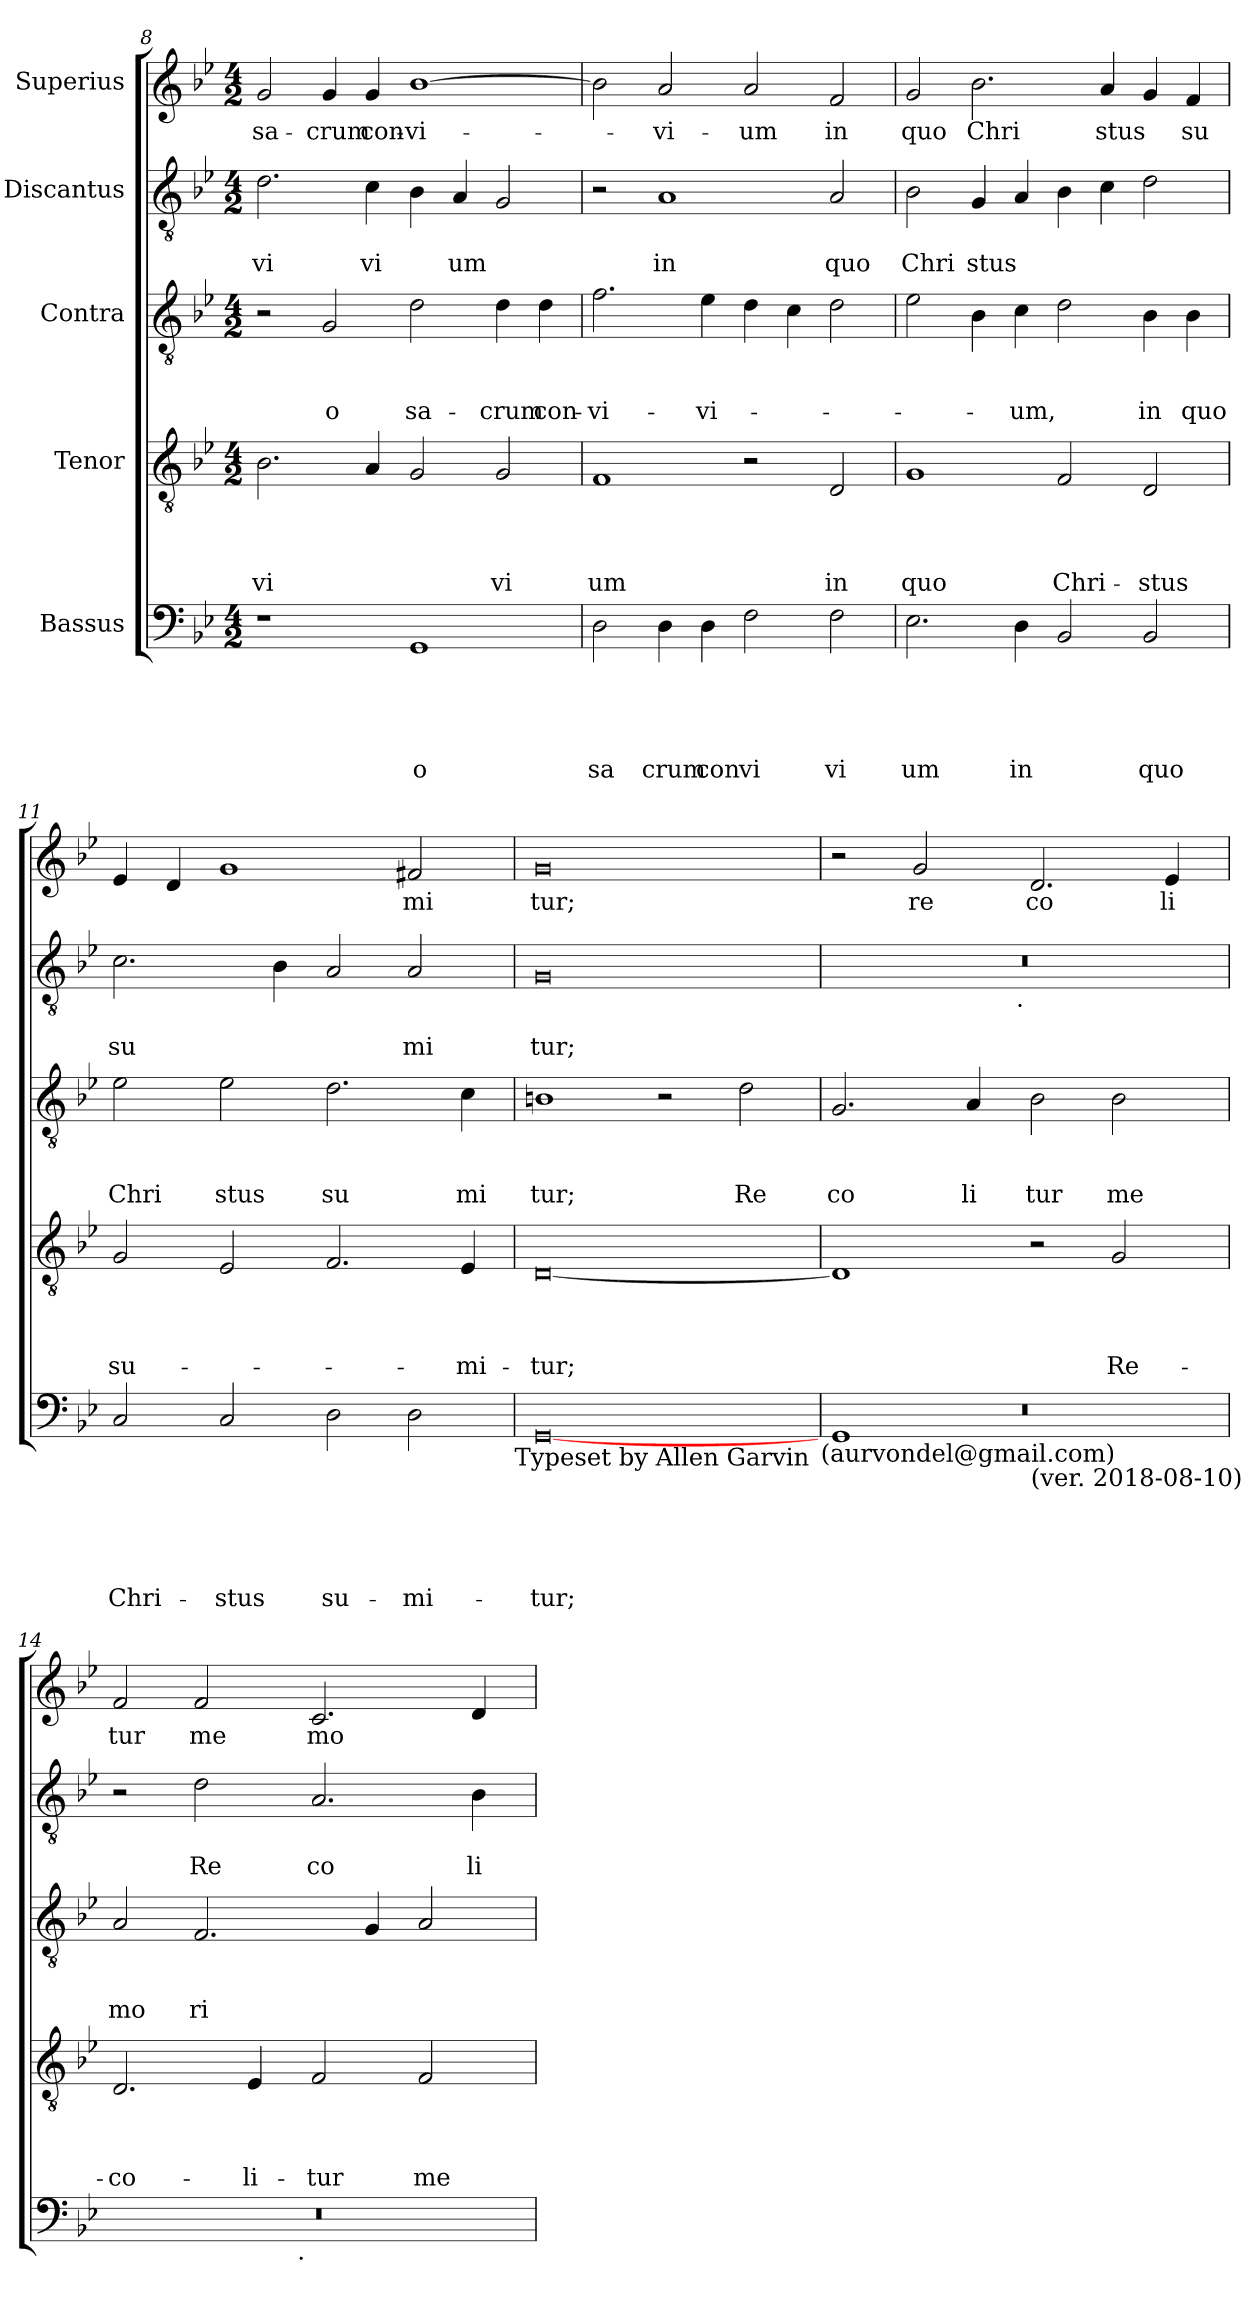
**kern	**text	**text	**text	**text	**text	**kern	**text	**text	**text	**text	**kern	**text	**text	**text	**kern	**text	**text	**kern	**text
*part5	*part5	*part5	*part5	*part5	*part5	*part4	*part4	*part4	*part4	*part4	*part3	*part3	*part3	*part3	*part2	*part2	*part2	*part1	*part1
*staff5	*staff5	*staff5	*staff5	*staff5	*staff5	*staff4	*staff4	*staff4	*staff4	*staff4	*staff3	*staff3	*staff3	*staff3	*staff2	*staff2	*staff2	*staff1	*staff1
*I"Bassus	*	*	*	*	*	*I"Tenor	*	*	*	*	*I"Contra	*	*	*	*I"Discantus	*	*	*I"Superius	*
*clefF4	*	*	*	*	*	*clefGv2	*	*	*	*	*clefGv2	*	*	*	*clefGv2	*	*	*clefG2	*
*k[b-e-]	*	*	*	*	*	*k[b-e-]	*	*	*	*	*k[b-e-]	*	*	*	*k[b-e-]	*	*	*k[b-e-]	*
*B-:	*	*	*	*	*	*B-:	*	*	*	*	*B-:	*	*	*	*B-:	*	*	*B-:	*
*M4/2	*	*	*	*	*	*M4/2	*	*	*	*	*M4/2	*	*	*	*M4/2	*	*	*M4/2	*
=8	=8	=8	=8	=8	=8	=8	=8	=8	=8	=8	=8	=8	=8	=8	=8	=8	=8	=8	=8
!	!	!	!	!	!	!	!	!	!	!LO:LY:b	!	!	!	!	!	!	!LO:LY:b	!	!LO:LY:b
1r	.	.	.	.	.	2.B-\	.	.	.	vi	2r	.	.	.	2.d\	.	vi	2g/	sa-
!	!	!	!	!	!	!	!	!	!	!	!	!	!	!LO:LY:b	!	!	!	!	!LO:LY:b
.	.	.	.	.	.	.	.	.	.	.	2G/	.	.	o	.	.	.	4g/	-crum
!	!	!	!	!	!	!	!	!	!	!	!	!	!	!	!	!	!LO:LY:b	!	!LO:LY:b
.	.	.	.	.	.	4A/	.	.	.	.	.	.	.	.	4c\	.	vi	4g/	con-
!	!	!	!	!	!LO:LY:b	!	!	!	!	!	!	!	!	!LO:LY:b	!	!	!	!	!LO:LY:b
1GG	.	.	.	.	o	2G/	.	.	.	.	2d\	.	.	sa-	4B-\	.	.	[>1b-	-vi-
!	!	!	!	!	!	!	!	!	!	!	!	!	!	!	!	!	!LO:LY:b	!	!
.	.	.	.	.	.	.	.	.	.	.	.	.	.	.	4A/	.	um	.	.
!	!	!	!	!	!	!	!	!	!	!LO:LY:b	!	!	!	!LO:LY:b	!	!	!	!	!
.	.	.	.	.	.	2G/	.	.	.	vi	4d\	.	.	-crum	2G/	.	.	.	.
!	!	!	!	!	!	!	!	!	!	!	!	!	!	!LO:LY:b	!	!	!	!	!
.	.	.	.	.	.	.	.	.	.	.	4d\	.	.	con-	.	.	.	.	.
=9	=9	=9	=9	=9	=9	=9	=9	=9	=9	=9	=9	=9	=9	=9	=9	=9	=9	=9	=9
!	!	!	!	!	!LO:LY:b	!	!	!	!	!LO:LY:b	!	!	!	!LO:LY:b	!	!	!	!	!
2D\	.	.	.	.	sa	1F	.	.	.	um	2.f\	.	.	-vi-	2r	.	.	2b-\]	.
!	!	!	!	!	!LO:LY:b	!	!	!	!	!	!	!	!	!	!	!	!LO:LY:b	!	!LO:LY:b
4D\	.	.	.	.	crum	.	.	.	.	.	.	.	.	.	1A	.	in	2a/	-vi-
!	!	!	!	!	!LO:LY:b	!	!	!	!	!	!	!	!	!LO:LY:b	!	!	!	!	!
4D\	.	.	.	.	con	.	.	.	.	.	4e-\	.	.	-vi-	.	.	.	.	.
!	!	!	!	!	!LO:LY:b	!	!	!	!	!	!	!	!	!	!	!	!	!	!LO:LY:b
2F\	.	.	.	.	vi	2r	.	.	.	.	4d\	.	.	.	.	.	.	2a/	-um
.	.	.	.	.	.	.	.	.	.	.	4c\	.	.	.	.	.	.	.	.
!	!	!	!	!	!LO:LY:b	!	!	!	!	!LO:LY:b	!	!	!	!	!	!	!LO:LY:b	!	!LO:LY:b
2F\	.	.	.	.	vi	2D/	.	.	.	in	2d\	.	.	.	2A/	.	quo	2f/	in
!!LO:LB:g=z
=10	=10	=10	=10	=10	=10	=10	=10	=10	=10	=10	=10	=10	=10	=10	=10	=10	=10	=10	=10
!	!	!	!	!	!LO:LY:b	!	!	!	!	!LO:LY:b	!	!	!	!	!	!	!LO:LY:b	!	!LO:LY:b
2.E-\	.	.	.	.	um	1G	.	.	.	quo	2e-\	.	.	.	2B-\	.	Chri	2g/	quo
!	!	!	!	!	!	!	!	!	!	!	!	!	!	!	!	!	!LO:LY:b	!	!LO:LY:b
.	.	.	.	.	.	.	.	.	.	.	4B-\	.	.	.	4G/	.	stus	2.b-\	Chri
!	!	!	!	!	!LO:LY:b	!	!	!	!	!	!	!	!	!LO:LY:b	!	!	!	!	!
4D\	.	.	.	.	in	.	.	.	.	.	4c\	.	.	-um,	4A/	.	.	.	.
!	!	!	!	!	!	!	!	!	!	!LO:LY:b	!	!	!	!	!	!	!	!	!
2BB-/	.	.	.	.	.	2F/	.	.	.	Chri-	2d\	.	.	.	4B-\	.	.	.	.
!	!	!	!	!	!	!	!	!	!	!	!	!	!	!	!	!	!	!	!LO:LY:b
.	.	.	.	.	.	.	.	.	.	.	.	.	.	.	4c\	.	.	4a/	stus
!	!	!	!	!	!LO:LY:b	!	!	!	!	!LO:LY:b	!	!	!	!LO:LY:b	!	!	!	!	!
2BB-/	.	.	.	.	quo	2D/	.	.	.	-stus	4B-\	.	.	in	2d\	.	.	4g/	.
!	!	!	!	!	!	!	!	!	!	!	!	!	!	!LO:LY:b	!	!	!	!	!LO:LY:b
.	.	.	.	.	.	.	.	.	.	.	4B-\	.	.	quo	.	.	.	4f/	su
=11	=11	=11	=11	=11	=11	=11	=11	=11	=11	=11	=11	=11	=11	=11	=11	=11	=11	=11	=11
!	!	!	!	!	!LO:LY:b	!	!	!	!	!LO:LY:b	!	!	!	!LO:LY:b	!	!	!LO:LY:b	!	!
2C/	.	.	.	.	Chri-	2G/	.	.	.	su-	2e-\	.	.	Chri	2.c\	.	su	4e-/	.
.	.	.	.	.	.	.	.	.	.	.	.	.	.	.	.	.	.	4d/	.
!	!	!	!	!	!LO:LY:b	!	!	!	!	!	!	!	!	!LO:LY:b	!	!	!	!	!
2C/	.	.	.	.	-stus	2E-/	.	.	.	.	2e-\	.	.	stus	.	.	.	1g	.
.	.	.	.	.	.	.	.	.	.	.	.	.	.	.	4B-\	.	.	.	.
!	!	!	!	!	!LO:LY:b	!	!	!	!	!	!	!	!	!LO:LY:b	!	!	!	!	!
2D\	.	.	.	.	su-	2.F/	.	.	.	.	2.d\	.	.	su	2A/	.	.	.	.
!	!	!	!	!	!LO:LY:b	!	!	!	!	!	!	!	!	!	!	!	!LO:LY:b	!	!LO:LY:b
2D\	.	.	.	.	-mi-	.	.	.	.	.	.	.	.	.	2A/	.	mi	2f#X/	mi
!	!	!	!	!	!	!	!	!	!	!LO:LY:b	!	!	!	!LO:LY:b	!	!	!	!	!
.	.	.	.	.	.	4E-/	.	.	.	-mi-	4c\	.	.	mi	.	.	.	.	.
!LO:TX:b:t=Typeset by Allen Garvin	!	!	!	!	!	!	!	!	!	!	!	!	!	!	!	!	!	!	!
=12	=12	=12	=12	=12	=12	=12	=12	=12	=12	=12	=12	=12	=12	=12	=12	=12	=12	=12	=12
!	!	!	!	!	!LO:LY:b	!	!	!	!	!LO:LY:b	!	!	!	!LO:LY:b	!	!	!LO:LY:b	!	!LO:LY:b
[<0GG	.	.	.	.	-tur;	[<0D	.	.	.	-tur;	1Bn	.	.	tur;	0G	.	tur;	0g	tur;
.	.	.	.	.	.	.	.	.	.	.	2r	.	.	.	.	.	.	.	.
!	!	!	!	!	!	!	!	!	!	!	!	!	!	!LO:LY:b	!	!	!	!	!
.	.	.	.	.	.	.	.	.	.	.	2d\	.	.	Re	.	.	.	.	.
!LO:TX:b:t=(aurvondel@gmail.com)	!	!	!	!	!	!	!	!	!	!	!	!	!	!	!	!	!	!	!
=13	=13	=13	=13	=13	=13	=13	=13	=13	=13	=13	=13	=13	=13	=13	=13	=13	=13	=13	=13
*^	*	*	*	*	*	*	*	*	*	*	*	*	*	*	*	*	*	*	*
*	*^	*	*	*	*	*	*	*	*	*	*	*	*	*	*	*	*	*	*	*
!	!	!LO:N:vis=1	!	!	!	!	!	!	!	!	!	!	!	!	!	!LO:LY:b	!	!	!	!	!
*	*	*	*	*	*	*	*	*	*	*	*	*	*	*	*	*	*^	*	*	*	*
0ryy	1GG	0r	.	.	.	.	.	1D]	.	.	.	.	2.G/	.	.	co	0r	2ryy	.	.	2r	.
!	!	!	!	!	!	!	!	!	!	!	!	!	!	!	!	!	!	!	!	!	!	!LO:LY:b
.	.	.	.	.	.	.	.	.	.	.	.	.	.	.	.	.	.	4...ryy	.	.	2g/	re
!	!	!	!	!	!	!	!	!	!	!	!	!	!	!	!	!LO:LY:b	!	!	!	!	!	!
.	.	.	.	.	.	.	.	.	.	.	.	.	4A/	.	.	li	.	.	.	.	.	.
!	!	!	!	!	!	!	!	!	!	!	!	!	!	!	!	!	!	!LO:TX:b:t=.	!	!	!	!
.	.	.	.	.	.	.	.	.	.	.	.	.	.	.	.	.	.	1ryy	.	.	.	.
!	!LO:TX:b:t=(ver. 2018-08-10)	!	!	!	!	!	!	!	!	!	!	!	!	!	!	!	!	!	!	!	!	!
!	!	!	!	!	!	!	!	!	!	!	!	!	!	!	!	!LO:LY:b	!	!	!	!	!	!LO:LY:b
.	1ryy	.	.	.	.	.	.	2r	.	.	.	.	2B-\	.	.	tur	.	.	.	.	2.d/	co
!	!	!	!	!	!	!	!	!	!	!	!	!LO:LY:b	!	!	!	!LO:LY:b	!	!	!	!	!	!
.	.	.	.	.	.	.	.	2G/	.	.	.	Re-	2B-\	.	.	me	.	.	.	.	.	.
!	!	!	!	!	!	!	!	!	!	!	!	!	!	!	!	!	!	!	!	!	!	!LO:LY:b
.	.	.	.	.	.	.	.	.	.	.	.	.	.	.	.	.	.	.	.	.	4e-/	li
.	.	.	.	.	.	.	.	.	.	.	.	.	.	.	.	.	.	32ryy	.	.	.	.
=14	=14	=14	=14	=14	=14	=14	=14	=14	=14	=14	=14	=14	=14	=14	=14	=14	=14	=14	=14	=14	=14	=14
!	!	!	!	!	!	!	!	!	!	!	!	!LO:LY:b	!	!	!	!LO:LY:b	!	!	!	!	!	!LO:LY:b
*	*v	*v	*	*	*	*	*	*	*	*	*	*	*	*	*	*	*v	*v	*	*	*	*
0r	2ryy	.	.	.	.	.	2.D/	.	.	.	-co-	2A/	.	.	mo	2r	.	.	2f/	tur
!	!	!	!	!	!	!	!	!	!	!	!	!	!	!	!LO:LY:b	!	!	!LO:LY:b	!	!LO:LY:b
.	4...ryy	.	.	.	.	.	.	.	.	.	.	2.F/	.	.	ri	2d\	.	Re	2f/	me
!	!	!	!	!	!	!	!	!	!	!	!LO:LY:b	!	!	!	!	!	!	!	!	!
.	.	.	.	.	.	.	4E-/	.	.	.	-li-	.	.	.	.	.	.	.	.	.
!	!LO:TX:b:t=.	!	!	!	!	!	!	!	!	!	!	!	!	!	!	!	!	!	!	!
.	1ryy	.	.	.	.	.	.	.	.	.	.	.	.	.	.	.	.	.	.	.
!	!	!	!	!	!	!	!	!	!	!	!LO:LY:b	!	!	!	!	!	!	!LO:LY:b	!	!LO:LY:b
.	.	.	.	.	.	.	2F/	.	.	.	-tur	.	.	.	.	2.A/	.	co	2.c/	mo
.	.	.	.	.	.	.	.	.	.	.	.	4G/	.	.	.	.	.	.	.	.
!	!	!	!	!	!	!	!	!	!	!	!LO:LY:b	!	!	!	!	!	!	!	!	!
.	.	.	.	.	.	.	2F/	.	.	.	me-	2A/	.	.	.	.	.	.	.	.
!	!	!	!	!	!	!	!	!	!	!	!	!	!	!	!	!	!	!LO:LY:b	!	!
.	.	.	.	.	.	.	.	.	.	.	.	.	.	.	.	4B-\	.	li	4d/	.
.	32ryy	.	.	.	.	.	.	.	.	.	.	.	.	.	.	.	.	.	.	.
*v	*v	*	*	*	*	*	*	*	*	*	*	*	*	*	*	*	*	*	*	*
=	=	=	=	=	=	=	=	=	=	=	=	=	=	=	=	=	=	=	=
*-	*-	*-	*-	*-	*-	*-	*-	*-	*-	*-	*-	*-	*-	*-	*-	*-	*-	*-	*-
